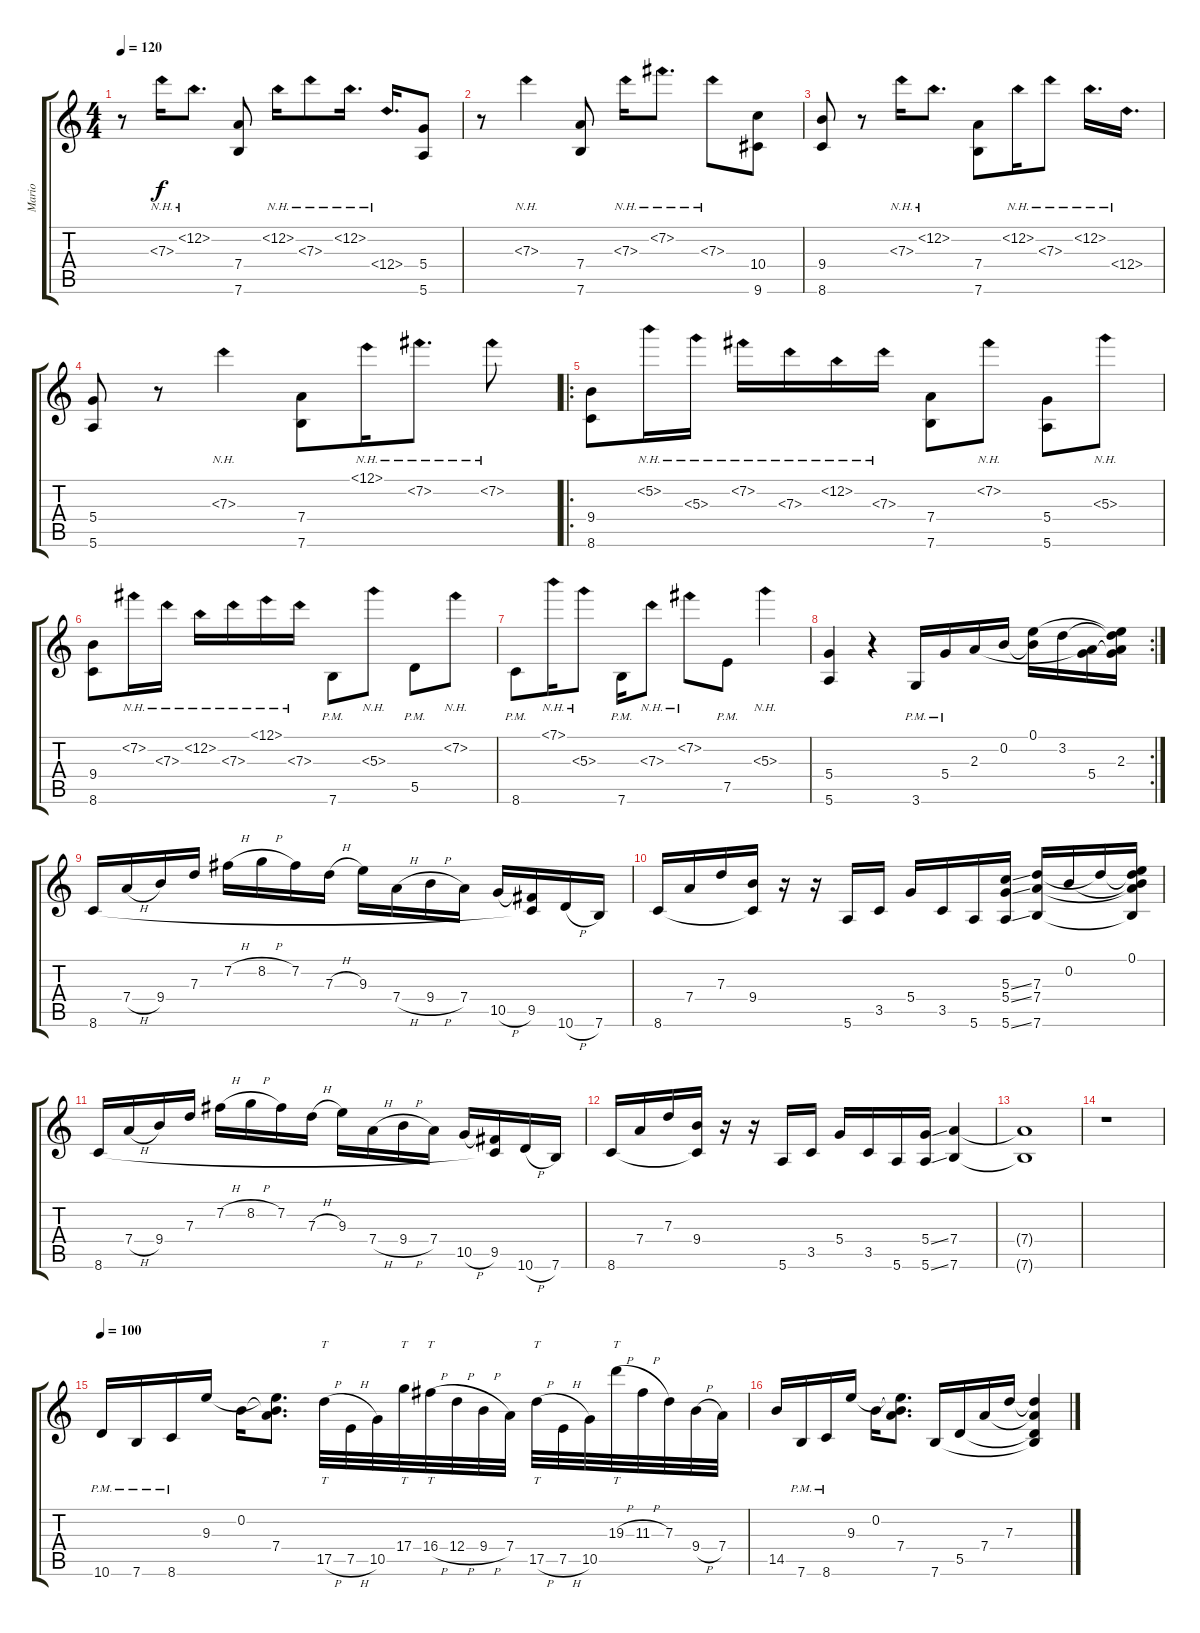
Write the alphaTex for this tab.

\track ("Mario" "Mario") {instrument overdrivenguitar}
\staff {score tabs}
\tuning (E4 B3 G3 D3 A2 E2) {hide}
\ts (4 4)
\tempo 120
\clef g2
\ks c
r.8{dy f} 7.3{nh}.16 12.2{nh}.8{d} (7.4 7.6).8 12.2{nh}.16 7.3{nh}.8 12.2{nh}.16{d} 12.4{nh}.16{d} (5.4 5.6).8 |
r.8 7.3{nh}.4 (7.4 7.6).8 7.3{nh}.16 7.2{nh}.8{d} 7.3{nh}.8 (10.4 9.6).8 |
(9.4 8.6).8 r.8 7.3{nh}.16 12.2{nh}.8{d} (7.4 7.6).8 12.2{nh}.16 7.3{nh}.8 12.2{nh}.16{d} 12.4{nh}.16{d} |
(5.4 5.6).8 r.8 7.3{nh}.4 (7.4 7.6).8 12.1{nh}.16 7.2{nh}.8{d} 7.2{nh}.8 |
\ro
(9.4 8.6).8 5.2{nh}.16 5.3{nh}.16 7.2{nh}.16 7.3{nh}.16 12.2{nh}.16 7.3{nh}.16 (7.4 7.6).8 7.2{nh}.8 (5.4 5.6).8 5.3{nh}.8 |
(9.4 8.6).8 7.2{nh}.16 7.3{nh}.16 12.2{nh}.16 7.3{nh}.16 12.1{nh}.16 7.3{nh}.16 7.6{pm}.8 5.3{nh}.8 5.5{pm}.8 7.2{nh}.8 |
8.6{pm}.8 7.1{nh}.16 5.3{nh}.8 7.6{pm}.16 7.3{nh}.8 7.2{nh}.8 7.5{pm}.8 5.3{nh}.4 |
\rc 2
(5.4 5.6).4 r.4 3.6{pm}.16 5.4{pm}.16 2.3.16 0.2.16 (0.1 0.2{t}).16 3.2.16 (2.3{t} 5.4).16 (0.1{t} 3.2{t} 2.3 5.4{t}).16 |
8.6.16 7.4{h}.16 9.4.16 7.3.16 7.2{h}.16 8.2{h}.16 7.2.16 7.3{h}.16 9.3.16 7.4{h}.16 9.4{h}.16 7.4.16 10.5{h}.16 (9.5 8.6{t}).16 10.6{h}.16 7.6.16 |
8.6.16 7.4.16 7.3.16 (9.4 8.6{t}).16 r.16 r.16 5.6.16 3.5.16 5.4.16 3.5.16 5.6.16 (5.3{ss} 5.4{ss} 5.6{ss}).16 (7.3 7.4 7.6).16 0.2.16 7.3{t}.16 (0.1 0.2{t} 7.3{t} 7.4{t} 7.6{t}).16 |
8.6.16 7.4{h}.16 9.4.16 7.3.16 7.2{h}.16 8.2{h}.16 7.2.16 7.3{h}.16 9.3.16 7.4{h}.16 9.4{h}.16 7.4.16 10.5{h}.16 (9.5 8.6{t}).16 10.6{h}.16 7.6.16 |
8.6.16 7.4.16 7.3.16 (9.4 8.6{t}).16 r.16 r.16 5.6.16 3.5.16 5.4.16 3.5.16 5.6.16 (5.4{ss} 5.6{ss}).16 (7.4 7.6).4 |
(7.4{t} 7.6{t}).1 |
r.1 |
\tempo 100
10.6{pm}.16 7.6{pm}.16 8.6{pm}.16 9.3.16 0.2.16 (0.2{t} 9.3{t} 7.4).8{d} 17.5{h}.32{tt} 7.5{h}.32 10.5.32 17.4.32{tt} 16.4{h}.32{tt} 12.4{h}.32 9.4{h}.32 7.4.32 17.5{h}.32{tt} 7.5{h}.32 10.5.32 19.3{h}.32{tt} 11.3{h}.32 7.3.32 9.4{h}.32 7.4.32 |
14.5.16 7.6{pm}.16 8.6{pm}.16 9.3.16 0.2.16 (0.2{t} 9.3{t} 7.4).8{d} 7.6.16 5.5.16 7.4.16 7.3.16 (7.3{t} 7.4{t} 5.5{t} 7.6{t}).4
